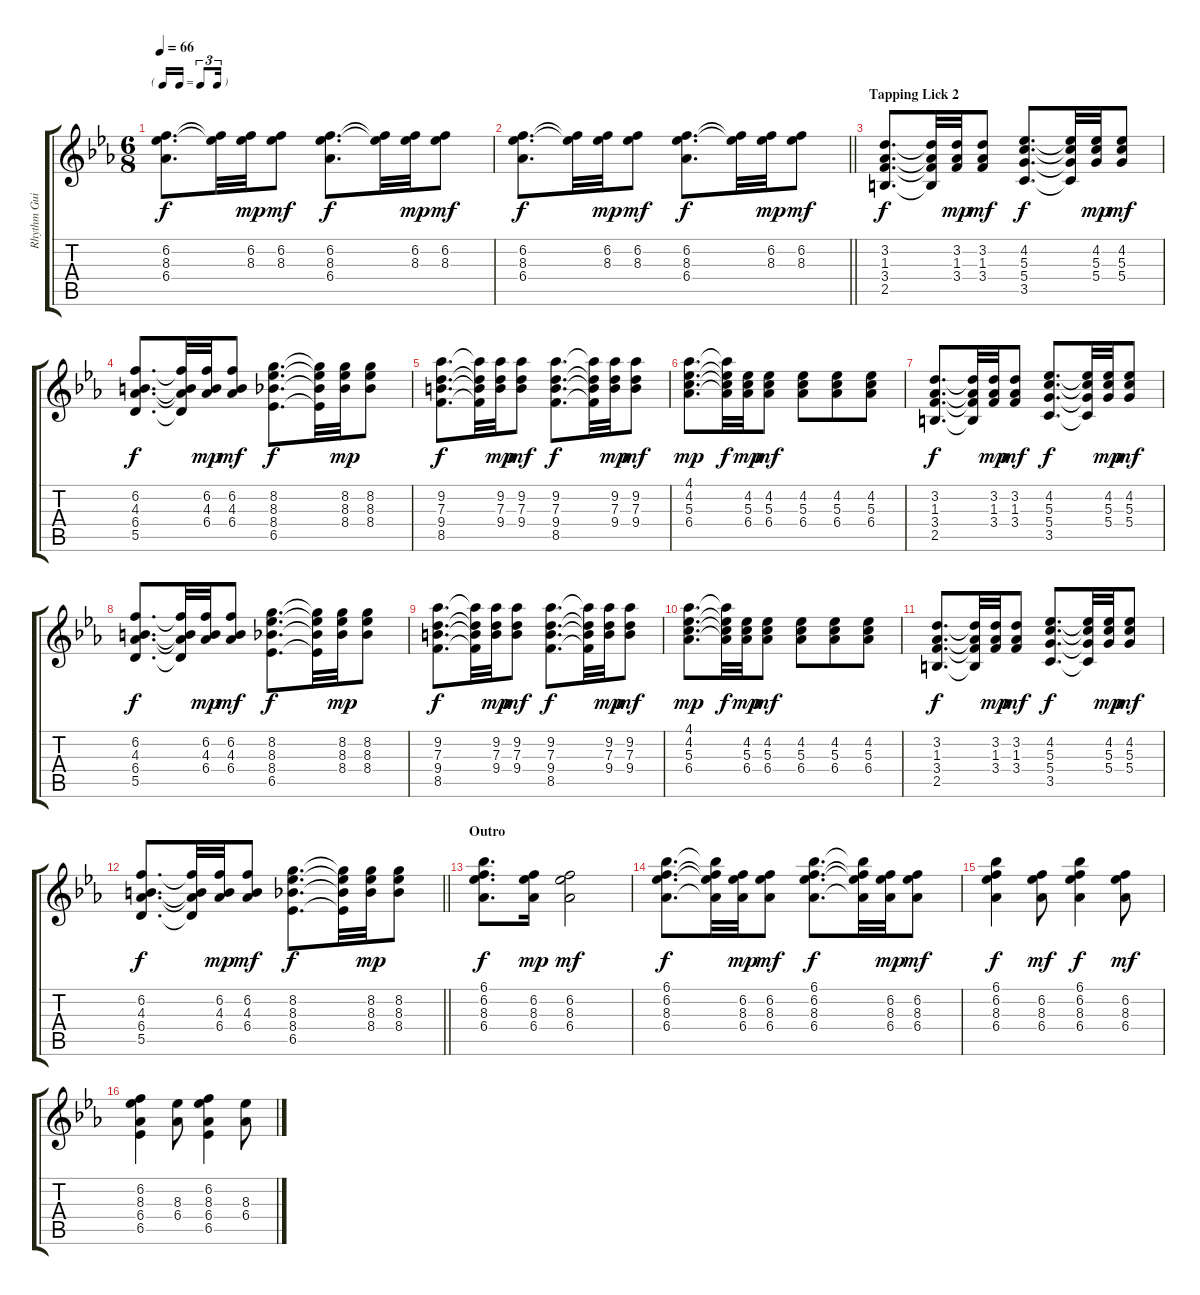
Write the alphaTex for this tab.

\track ("Rhythm Guitar" "Rhythm Gui") {instrument acousticguitarsteel}
\staff {score tabs}
\tuning (E4 B3 G3 D3 A2 E2) {hide}
\ts (6 8)
\tf triplet16th
\tempo 66
\clef g2
\ks cminor
(6.2 8.3 6.4).8{d dy f} (6.2{t} 8.3{t}).32 (6.2 8.3).32{dy mp} (6.2 8.3).8{dy mf} (6.2 8.3 6.4).8{d dy f} (6.2{t} 8.3{t}).32 (6.2 8.3).32{dy mp} (6.2 8.3).8{dy mf} |
\barLineRight lightlight
(6.2 8.3 6.4).8{d dy f} (6.2{t} 8.3{t}).32 (6.2 8.3).32{dy mp} (6.2 8.3).8{dy mf} (6.2 8.3 6.4).8{d dy f} (6.2{t} 8.3{t}).32 (6.2 8.3).32{dy mp} (6.2 8.3).8{dy mf} |
\section ("" "Tapping Lick 2")
(3.2 1.3 3.4 2.5).8{d dy f} (3.2{t} 1.3{t} 3.4{t} 2.5{t}).32 (3.2 1.3 3.4).32{dy mp} (3.2 1.3 3.4).8{dy mf} (4.2 5.3 5.4 3.5).8{d dy f} (4.2{t} 5.3{t} 5.4{t} 3.5{t}).32 (4.2 5.3 5.4).32{dy mp} (4.2 5.3 5.4).8{dy mf} |
(6.2 4.3 6.4 5.5).8{d dy f} (6.2{t} 4.3{t} 6.4{t} 5.5{t}).32 (6.2 4.3 6.4).32{dy mp} (6.2 4.3 6.4).8{dy mf} (8.2 8.3 8.4 6.5).8{d dy f} (8.2{t} 8.3{t} 8.4{t} 6.5{t}).32 (8.2 8.3 8.4).32{dy mp} (8.2 8.3 8.4).8 |
(9.2 7.3 9.4 8.5).8{d dy f} (9.2{t} 7.3{t} 9.4{t} 8.5{t}).32 (9.2 7.3 9.4).32{dy mp} (9.2 7.3 9.4).8{dy mf} (9.2 7.3 9.4 8.5).8{d dy f} (9.2{t} 7.3{t} 9.4{t} 8.5{t}).32 (9.2 7.3 9.4).32{dy mp} (9.2 7.3 9.4).8{dy mf} |
(4.1 4.2 5.3 6.4).8{d dy mp} (4.1{t} 4.2{t} 5.3{t} 6.4{t}).32{dy f} (4.2 5.3 6.4).32{dy mp} (4.2 5.3 6.4).8{dy mf} (4.2 5.3 6.4).8 (4.2 5.3 6.4).8 (4.2 5.3 6.4).8 |
(3.2 1.3 3.4 2.5).8{d dy f} (3.2{t} 1.3{t} 3.4{t} 2.5{t}).32 (3.2 1.3 3.4).32{dy mp} (3.2 1.3 3.4).8{dy mf} (4.2 5.3 5.4 3.5).8{d dy f} (4.2{t} 5.3{t} 5.4{t} 3.5{t}).32 (4.2 5.3 5.4).32{dy mp} (4.2 5.3 5.4).8{dy mf} |
(6.2 4.3 6.4 5.5).8{d dy f} (6.2{t} 4.3{t} 6.4{t} 5.5{t}).32 (6.2 4.3 6.4).32{dy mp} (6.2 4.3 6.4).8{dy mf} (8.2 8.3 8.4 6.5).8{d dy f} (8.2{t} 8.3{t} 8.4{t} 6.5{t}).32 (8.2 8.3 8.4).32{dy mp} (8.2 8.3 8.4).8 |
(9.2 7.3 9.4 8.5).8{d dy f} (9.2{t} 7.3{t} 9.4{t} 8.5{t}).32 (9.2 7.3 9.4).32{dy mp} (9.2 7.3 9.4).8{dy mf} (9.2 7.3 9.4 8.5).8{d dy f} (9.2{t} 7.3{t} 9.4{t} 8.5{t}).32 (9.2 7.3 9.4).32{dy mp} (9.2 7.3 9.4).8{dy mf} |
(4.1 4.2 5.3 6.4).8{d dy mp} (4.1{t} 4.2{t} 5.3{t} 6.4{t}).32{dy f} (4.2 5.3 6.4).32{dy mp} (4.2 5.3 6.4).8{dy mf} (4.2 5.3 6.4).8 (4.2 5.3 6.4).8 (4.2 5.3 6.4).8 |
(3.2 1.3 3.4 2.5).8{d dy f} (3.2{t} 1.3{t} 3.4{t} 2.5{t}).32 (3.2 1.3 3.4).32{dy mp} (3.2 1.3 3.4).8{dy mf} (4.2 5.3 5.4 3.5).8{d dy f} (4.2{t} 5.3{t} 5.4{t} 3.5{t}).32 (4.2 5.3 5.4).32{dy mp} (4.2 5.3 5.4).8{dy mf} |
\barLineRight lightlight
(6.2 4.3 6.4 5.5).8{d dy f} (6.2{t} 4.3{t} 6.4{t} 5.5{t}).32 (6.2 4.3 6.4).32{dy mp} (6.2 4.3 6.4).8{dy mf} (8.2 8.3 8.4 6.5).8{d dy f} (8.2{t} 8.3{t} 8.4{t} 6.5{t}).32 (8.2 8.3 8.4).32{dy mp} (8.2 8.3 8.4).8 |
\section ("" "Outro")
(6.1 6.2 8.3 6.4).8{d dy f} (6.2 8.3 6.4).16{dy mp} (6.2 8.3 6.4).2{dy mf} |
(6.1 6.2 8.3 6.4).8{d dy f} (6.1{t} 6.2{t} 8.3{t} 6.4{t}).32 (6.2 8.3 6.4).32{dy mp} (6.2 8.3 6.4).8{dy mf} (6.1 6.2 8.3 6.4).8{d dy f} (6.1{t} 6.2{t} 8.3{t} 6.4{t}).32 (6.2 8.3 6.4).32{dy mp} (6.2 8.3 6.4).8{dy mf} |
(6.1 6.2 8.3 6.4).4{dy f} (6.2 8.3 6.4).8{dy mf} (6.1 6.2 8.3 6.4).4{dy f} (6.2 8.3 6.4).8{dy mf} |
(6.2 8.3 6.4 6.5).4 (8.3 6.4).8 (6.2 8.3 6.4 6.5).4 (8.3 6.4).8
